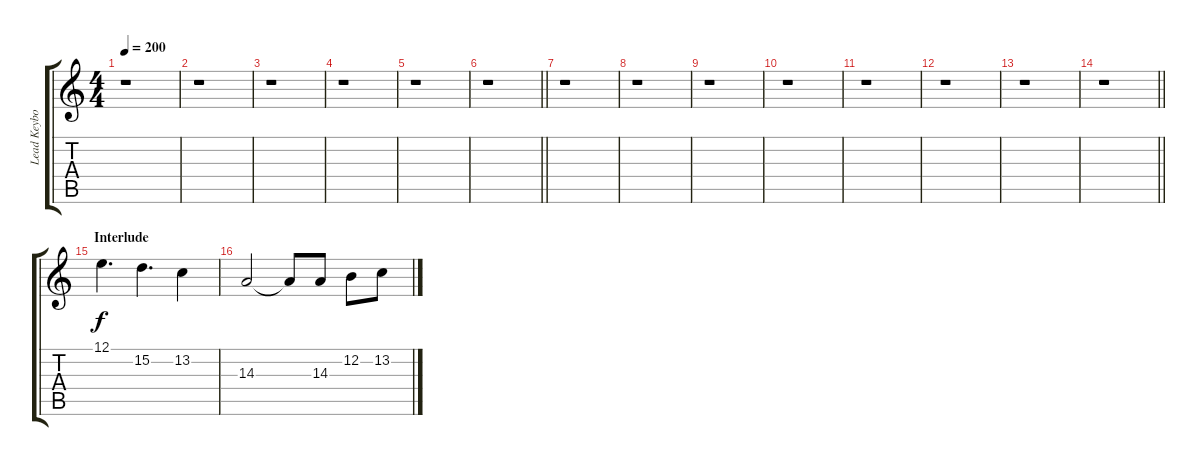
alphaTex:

\track ("Lead Keyboard 2: Juha Mäenpää" "Lead Keybo") {instrument harpsichord}
\staff {score tabs}
\tuning (E4 B3 G3 D3 A2 E2) {hide}
\ts (4 4)
\tempo 200
\clef g2
\ks aminor
r.1{dy f} |
r.1 |
r.1 |
r.1 |
r.1 |
\barLineRight lightlight
r.1 |
r.1 |
r.1 |
r.1 |
r.1 |
r.1 |
r.1 |
r.1 |
\barLineRight lightlight
r.1 |
\section ("" "Interlude")
12.1.4{d} 15.2.4{d} 13.2.4 |
14.3.2 14.3{t}.8 14.3.8 12.2.8 13.2.8
